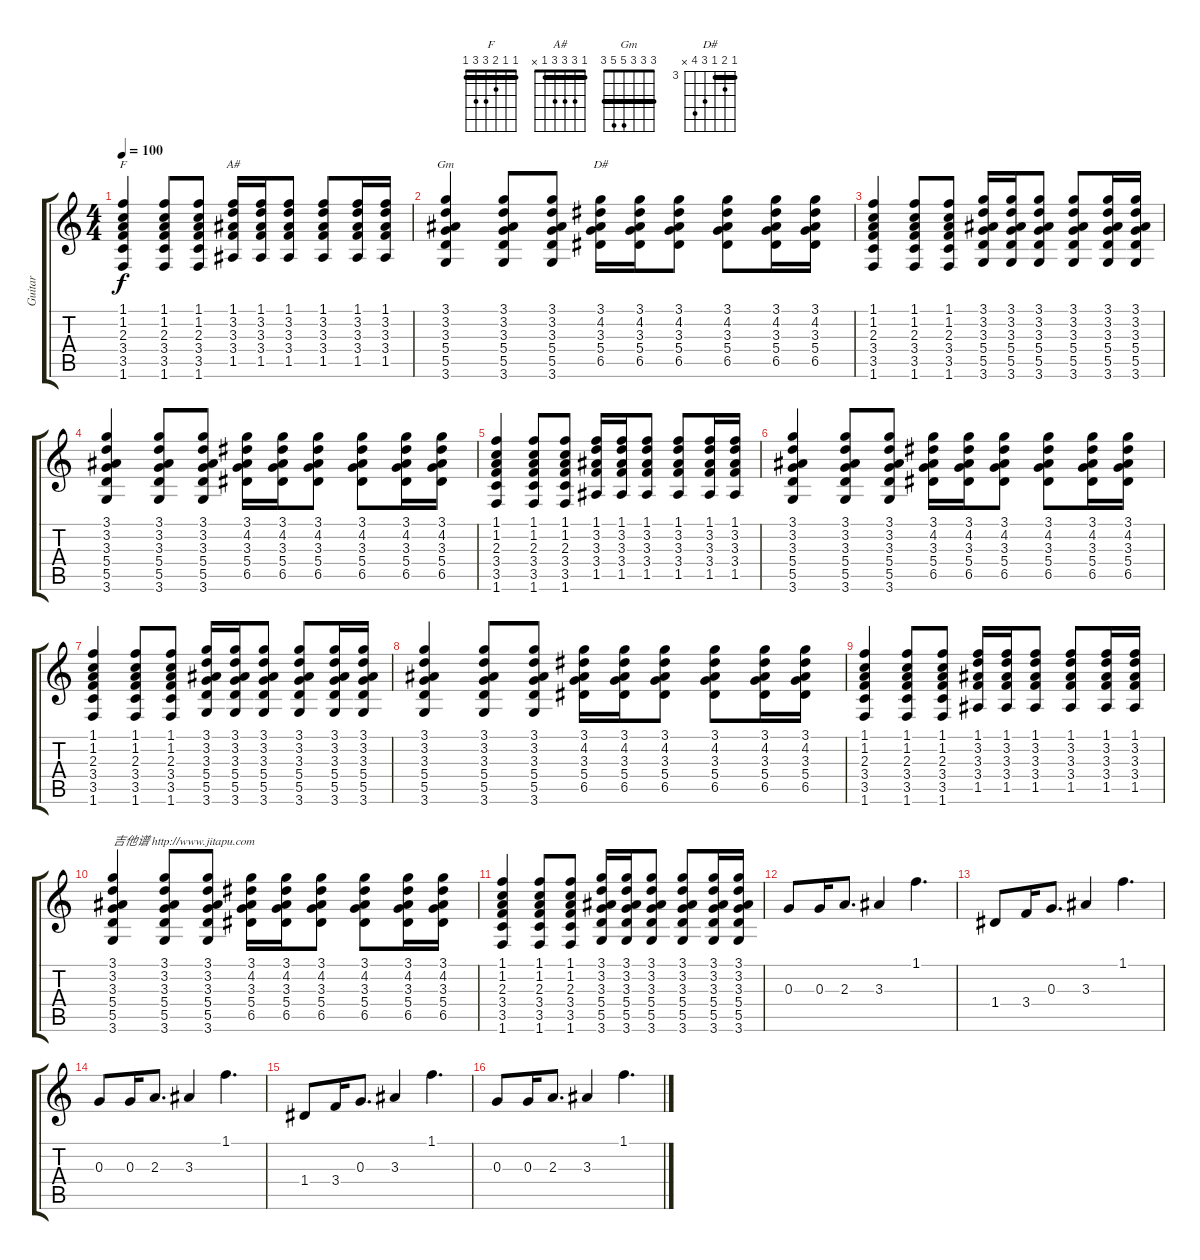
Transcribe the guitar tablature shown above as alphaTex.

\track ("Guitar" "Guitar") {instrument acousticguitarsteel}
\staff {score tabs}
\tuning (E4 B3 G3 D3 A2 E2) {hide}
\chord ("F" 1 1 2 3 3 1) {barre 1}
\chord ("A#" 1 3 3 3 1 x) {barre 1}
\chord ("Gm" 3 3 3 5 5 3) {barre 3}
\chord ("D#" 3 4 3 5 6 x) {firstfret 3 barre 3}
\ts (4 4)
\tempo 100
\clef g2
\ks c
(1.1 1.2 2.3 3.4 3.5 1.6).4{ch "F" dy f} (1.1 1.2 2.3 3.4 3.5 1.6).8 (1.1 1.2 2.3 3.4 3.5 1.6).8 (1.1 3.2 3.3 3.4 1.5).16{ch "A#"} (1.1 3.2 3.3 3.4 1.5).16 (1.1 3.2 3.3 3.4 1.5).8 (1.1 3.2 3.3 3.4 1.5).8 (1.1 3.2 3.3 3.4 1.5).16 (1.1 3.2 3.3 3.4 1.5).16 |
(3.1 3.2 3.3 5.4 5.5 3.6).4{ch "Gm"} (3.1 3.2 3.3 5.4 5.5 3.6).8 (3.1 3.2 3.3 5.4 5.5 3.6).8 (3.1 4.2 3.3 5.4 6.5).16{ch "D#"} (3.1 4.2 3.3 5.4 6.5).16 (3.1 4.2 3.3 5.4 6.5).8 (3.1 4.2 3.3 5.4 6.5).8 (3.1 4.2 3.3 5.4 6.5).16 (3.1 4.2 3.3 5.4 6.5).16 |
(1.1 1.2 2.3 3.4 3.5 1.6).4 (1.1 1.2 2.3 3.4 3.5 1.6).8 (1.1 1.2 2.3 3.4 3.5 1.6).8 (3.1 3.2 3.3 5.4 5.5 3.6).16 (3.1 3.2 3.3 5.4 5.5 3.6).16 (3.1 3.2 3.3 5.4 5.5 3.6).8 (3.1 3.2 3.3 5.4 5.5 3.6).8 (3.1 3.2 3.3 5.4 5.5 3.6).16 (3.1 3.2 3.3 5.4 5.5 3.6).16 |
(3.1 3.2 3.3 5.4 5.5 3.6).4 (3.1 3.2 3.3 5.4 5.5 3.6).8 (3.1 3.2 3.3 5.4 5.5 3.6).8 (3.1 4.2 3.3 5.4 6.5).16 (3.1 4.2 3.3 5.4 6.5).16 (3.1 4.2 3.3 5.4 6.5).8 (3.1 4.2 3.3 5.4 6.5).8 (3.1 4.2 3.3 5.4 6.5).16 (3.1 4.2 3.3 5.4 6.5).16 |
(1.1 1.2 2.3 3.4 3.5 1.6).4 (1.1 1.2 2.3 3.4 3.5 1.6).8 (1.1 1.2 2.3 3.4 3.5 1.6).8 (1.1 3.2 3.3 3.4 1.5).16 (1.1 3.2 3.3 3.4 1.5).16 (1.1 3.2 3.3 3.4 1.5).8 (1.1 3.2 3.3 3.4 1.5).8 (1.1 3.2 3.3 3.4 1.5).16 (1.1 3.2 3.3 3.4 1.5).16 |
(3.1 3.2 3.3 5.4 5.5 3.6).4 (3.1 3.2 3.3 5.4 5.5 3.6).8 (3.1 3.2 3.3 5.4 5.5 3.6).8 (3.1 4.2 3.3 5.4 6.5).16 (3.1 4.2 3.3 5.4 6.5).16 (3.1 4.2 3.3 5.4 6.5).8 (3.1 4.2 3.3 5.4 6.5).8 (3.1 4.2 3.3 5.4 6.5).16 (3.1 4.2 3.3 5.4 6.5).16 |
(1.1 1.2 2.3 3.4 3.5 1.6).4 (1.1 1.2 2.3 3.4 3.5 1.6).8 (1.1 1.2 2.3 3.4 3.5 1.6).8 (3.1 3.2 3.3 5.4 5.5 3.6).16 (3.1 3.2 3.3 5.4 5.5 3.6).16 (3.1 3.2 3.3 5.4 5.5 3.6).8 (3.1 3.2 3.3 5.4 5.5 3.6).8 (3.1 3.2 3.3 5.4 5.5 3.6).16 (3.1 3.2 3.3 5.4 5.5 3.6).16 |
(3.1 3.2 3.3 5.4 5.5 3.6).4 (3.1 3.2 3.3 5.4 5.5 3.6).8 (3.1 3.2 3.3 5.4 5.5 3.6).8 (3.1 4.2 3.3 5.4 6.5).16 (3.1 4.2 3.3 5.4 6.5).16 (3.1 4.2 3.3 5.4 6.5).8 (3.1 4.2 3.3 5.4 6.5).8 (3.1 4.2 3.3 5.4 6.5).16 (3.1 4.2 3.3 5.4 6.5).16 |
(1.1 1.2 2.3 3.4 3.5 1.6).4 (1.1 1.2 2.3 3.4 3.5 1.6).8 (1.1 1.2 2.3 3.4 3.5 1.6).8 (1.1 3.2 3.3 3.4 1.5).16 (1.1 3.2 3.3 3.4 1.5).16 (1.1 3.2 3.3 3.4 1.5).8 (1.1 3.2 3.3 3.4 1.5).8 (1.1 3.2 3.3 3.4 1.5).16 (1.1 3.2 3.3 3.4 1.5).16 |
(3.1 3.2 3.3 5.4 5.5 3.6).4{txt "吉他谱 http://www.jitapu.com"} (3.1 3.2 3.3 5.4 5.5 3.6).8 (3.1 3.2 3.3 5.4 5.5 3.6).8 (3.1 4.2 3.3 5.4 6.5).16 (3.1 4.2 3.3 5.4 6.5).16 (3.1 4.2 3.3 5.4 6.5).8 (3.1 4.2 3.3 5.4 6.5).8 (3.1 4.2 3.3 5.4 6.5).16 (3.1 4.2 3.3 5.4 6.5).16 |
(1.1 1.2 2.3 3.4 3.5 1.6).4 (1.1 1.2 2.3 3.4 3.5 1.6).8 (1.1 1.2 2.3 3.4 3.5 1.6).8 (3.1 3.2 3.3 5.4 5.5 3.6).16 (3.1 3.2 3.3 5.4 5.5 3.6).16 (3.1 3.2 3.3 5.4 5.5 3.6).8 (3.1 3.2 3.3 5.4 5.5 3.6).8 (3.1 3.2 3.3 5.4 5.5 3.6).16 (3.1 3.2 3.3 5.4 5.5 3.6).16 |
0.3.8{volume 8} 0.3.16 2.3.8{d} 3.3.4 1.1.4{d} |
1.4.8 3.4.16 0.3.8{d} 3.3.4 1.1.4{d} |
0.3.8 0.3.16 2.3.8{d} 3.3.4 1.1.4{d} |
1.4.8 3.4.16 0.3.8{d} 3.3.4 1.1.4{d} |
0.3.8 0.3.16 2.3.8{d} 3.3.4 1.1.4{d}
